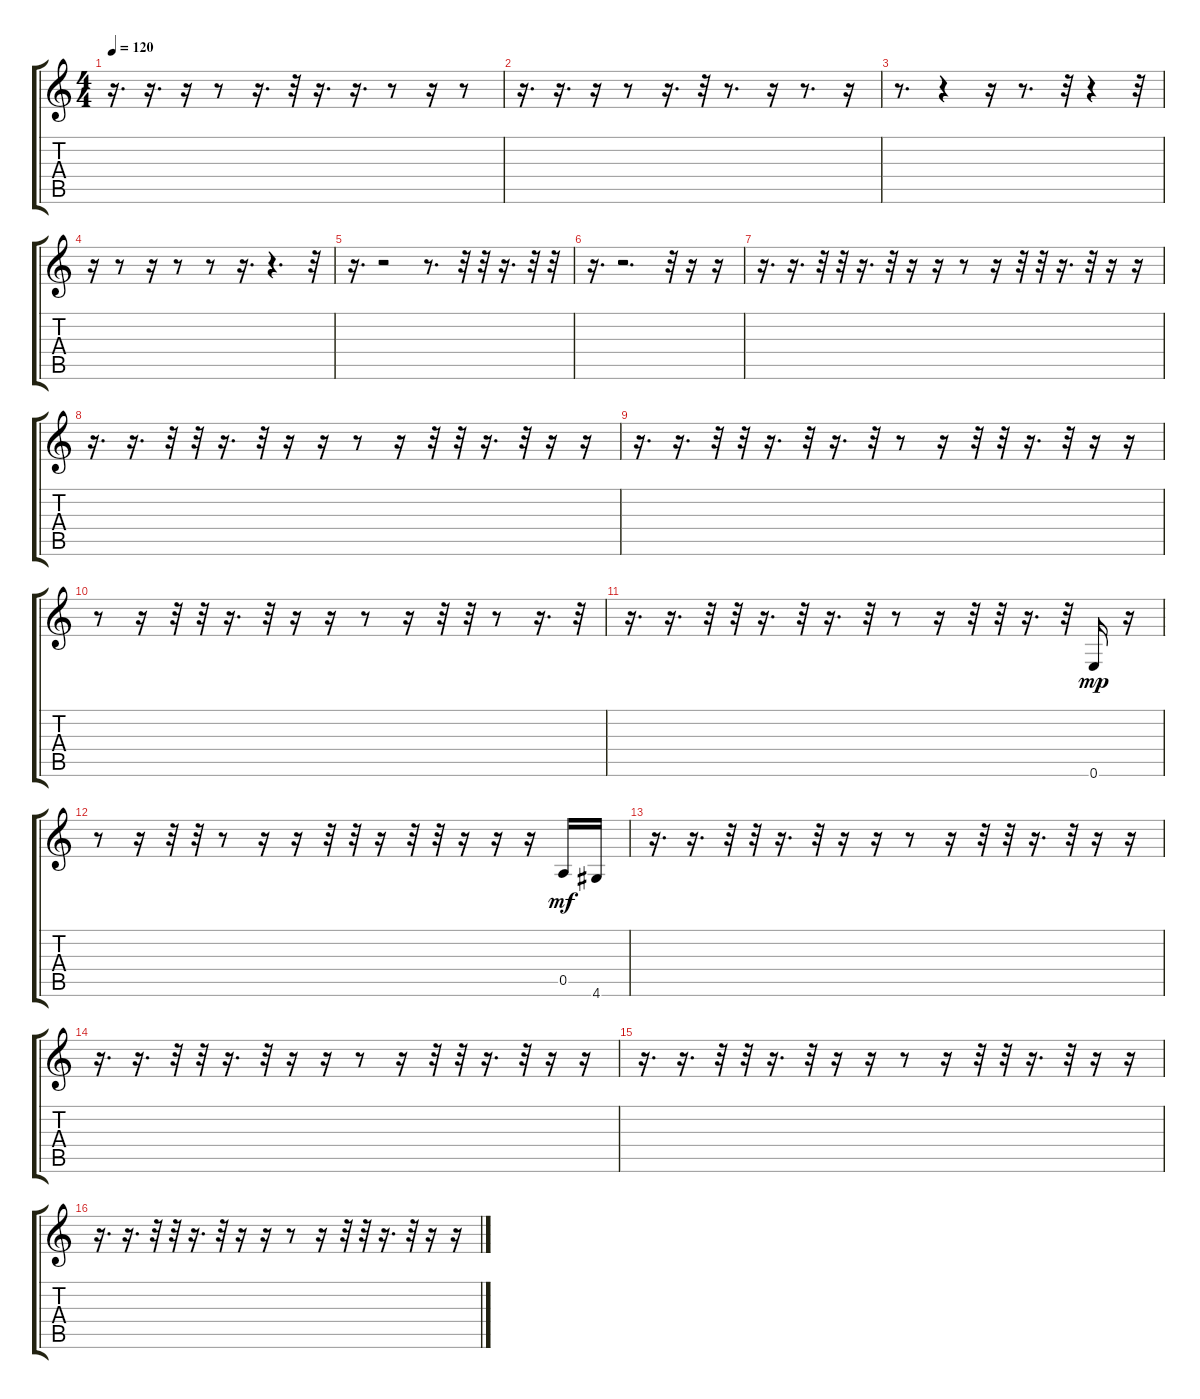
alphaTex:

\track "" {instrument electricbassfinger}
\staff {score tabs}
\tuning (E4 B3 G3 D3 A2 E2) {hide}
\ts (4 4)
\tempo 120
\clef g2
\ks c
r.16{d dy mf} r.16{d} r.16 r.8 r.16{d} r.32 r.16{d} r.16{d} r.8 r.16 r.8 |
r.16{d} r.16{d} r.16 r.8 r.16{d} r.32 r.8{d} r.16 r.8{d} r.16 |
r.8{d} r.4 r.16 r.8{d} r.32 r.4 r.32 |
r.16 r.8 r.16 r.8 r.8 r.16{d} r.4{d} r.32 |
r.16{d} r.2 r.8{d} r.32 r.32 r.16{d} r.32 r.32 |
r.16{d} r.2{d} r.32 r.16 r.16 |
r.16{d} r.16{d} r.32 r.32 r.16{d} r.32 r.16 r.16 r.8 r.16 r.32 r.32 r.16{d} r.32 r.16 r.16 |
r.16{d} r.16{d} r.32 r.32 r.16{d} r.32 r.16 r.16 r.8 r.16 r.32 r.32 r.16{d} r.32 r.16 r.16 |
r.16{d} r.16{d} r.32 r.32 r.16{d} r.32 r.16{d} r.32 r.8 r.16 r.32 r.32 r.16{d} r.32 r.16 r.16 |
r.8 r.16 r.32 r.32 r.16{d} r.32 r.16 r.16 r.8 r.16 r.32 r.32 r.8 r.16{d} r.32 |
r.16{d} r.16{d} r.32 r.32 r.16{d} r.32 r.16{d} r.32 r.8 r.16 r.32 r.32 r.16{d} r.32 0.6.16{dy mp} r.16 |
r.8 r.16 r.32 r.32 r.8 r.16 r.16 r.32 r.32 r.16 r.32 r.32 r.16 r.16 r.16 0.5.16{dy mf} 4.6.16 |
r.16{d} r.16{d} r.32 r.32 r.16{d} r.32 r.16 r.16 r.8 r.16 r.32 r.32 r.16{d} r.32 r.16 r.16 |
r.16{d} r.16{d} r.32 r.32 r.16{d} r.32 r.16 r.16 r.8 r.16 r.32 r.32 r.16{d} r.32 r.16 r.16 |
r.16{d} r.16{d} r.32 r.32 r.16{d} r.32 r.16 r.16 r.8 r.16 r.32 r.32 r.16{d} r.32 r.16 r.16 |
r.16{d} r.16{d} r.32 r.32 r.16{d} r.32 r.16 r.16 r.8 r.16 r.32 r.32 r.16{d} r.32 r.16 r.16
